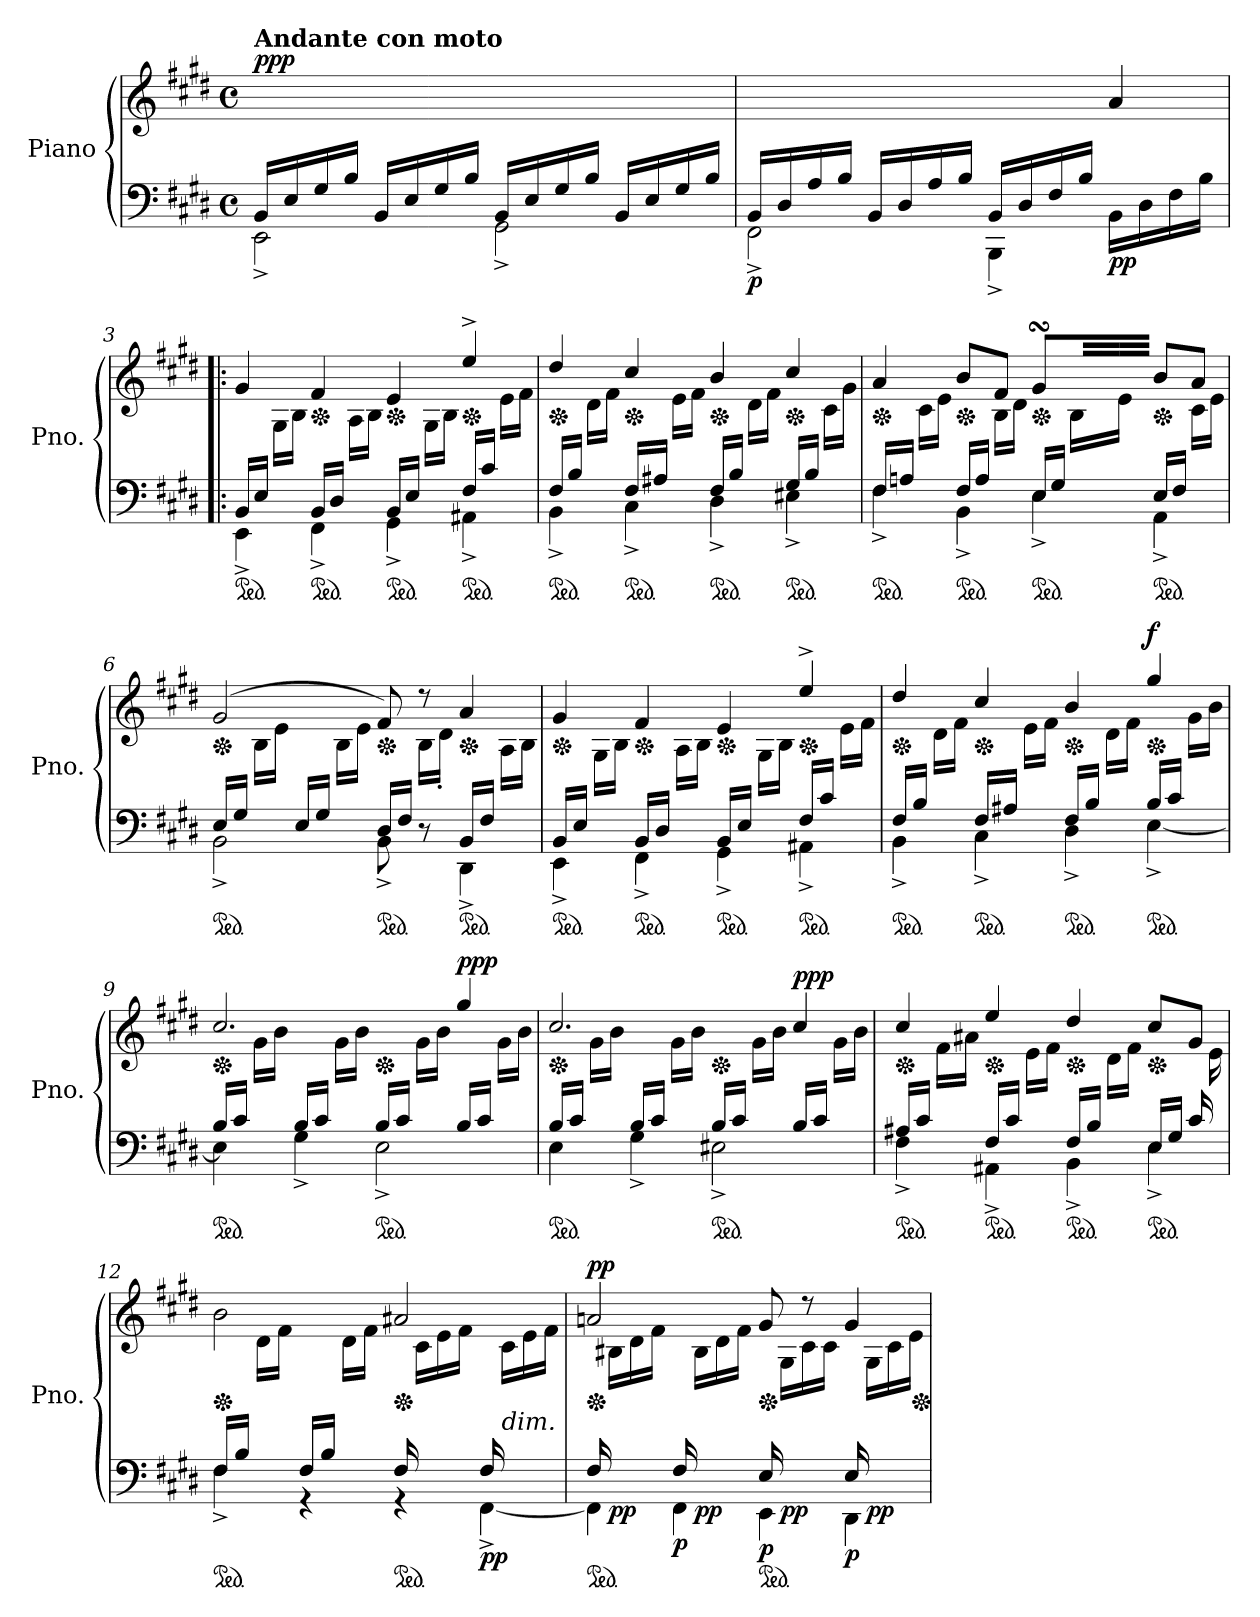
**kern	**kern	**dynam
*part1	*part1	*part1
*staff2	*staff1	*staff1/2
*I"Piano	*	*
*I'Pno.	*	*
*clefF4	*clefG2	*
*k[f#c#g#d#]	*k[f#c#g#d#]	*
*M4/4	*M4/4	*
*met(c)	*met(c)	*
=1	=1	=1
*^	*	*
!	!	!LO:TX:a:B:t=Andante con moto	!
!	!	!	!LO:DY:b=2
!	!	!	!LO:DY:n=1:a
16BB/LL	2EE^\	1ryy	pp p
16E/	.	.	.
16G#/	.	.	.
16B/JJ	.	.	.
*	*	*MM82	*
16BB/LL	.	.	.
16E/	.	.	.
16G#/	.	.	.
16B/JJ	.	.	.
*	*	*MM92	*
16BB/LL	2GG#^\	.	.
16E/	.	.	.
16G#/	.	.	.
16B/JJ	.	.	.
16BB/LL	.	.	.
16E/	.	.	.
16G#/	.	.	.
16B/JJ	.	.	.
=2	=2	=2	=2
!	!	!	!LO:DY:b=2
16BB/LL	2FF#^\	2ryy	p
16D#/	.	.	.
16A/	.	.	.
16B/JJ	.	.	.
16BB/LL	.	.	.
16D#/	.	.	.
16A/	.	.	.
16B/JJ	.	.	.
*	*	*MM80	*
16BB/LL	4BBB^\	4ryy	.
16D#/	.	.	.
16F#/	.	.	.
16B/JJ	.	.	.
!	!	!	!LO:DY:b=2
4ryy	16BB\LL	4a/	pp
.	16D#\	.	.
.	16F#\	.	.
.	16B\JJ	.	.
!!LO:LB:g=z
=3!|:	=3!|:	=3!|:	=3!|:
*ped	*	*	*
*	*	*MM92	*
*	*	*^	*
16BB/LL	4EE^\	4g#/	8ryy	.
16E/JJ	.	.	.	.
8ryy	.	.	16G#\LL	.
.	.	.	16B\JJ	.
*ped	*	*	*	*
*	*	*Xped	*	*
16BB/LL	4FF#^\	4f#/	8ryy	.
16D#/JJ	.	.	.	.
8ryy	.	.	16A\LL	.
.	.	.	16B\JJ	.
*ped	*	*	*	*
*	*	*Xped	*	*
16BB/LL	4GG#^\	4e/	8ryy	.
16E/JJ	.	.	.	.
8ryy	.	.	16G#\LL	.
.	.	.	16B\JJ	.
*ped	*	*	*	*
*	*	*Xped	*	*
*	*	*MM80	*	*
16F#/LL	4AA#X^\	4ee^/	8ryy	.
16c#/JJ	.	.	.	.
8ryy	.	.	16e\LL	.
.	.	.	16f#\JJ	.
=4	=4	=4	=4	=4
*ped	*	*	*	*
*	*	*Xped	*	*
*	*	*MM92	*	*
16F#/LL	4BB^\	4dd#/	8ryy	.
16B/JJ	.	.	.	.
8ryy	.	.	16d#\LL	.
.	.	.	16f#\JJ	.
*ped	*	*	*	*
*	*	*Xped	*	*
16F#/LL	4C#^\	4cc#/	8ryy	.
16A#X/JJ	.	.	.	.
8ryy	.	.	16e\LL	.
.	.	.	16f#\JJ	.
*ped	*	*	*	*
*	*	*Xped	*	*
16F#/LL	4D#^\	4b/	8ryy	.
16B/JJ	.	.	.	.
8ryy	.	.	16d#\LL	.
.	.	.	16f#\JJ	.
*ped	*	*	*	*
*	*	*Xped	*	*
16G#/LL	4E#X^\	4cc#/	8ryy	.
16B/JJ	.	.	.	.
8ryy	.	.	16c#\LL	.
.	.	.	16g#\JJ	.
=5	=5	=5	=5	=5
*ped	*	*	*	*
*	*	*Xped	*	*
16F#/LL	4F#^\	4a/	8ryy	.
16An/JJ	.	.	.	.
8ryy	.	.	16c#\LL	.
.	.	.	16e\JJ	.
*ped	*	*	*	*
*	*	*Xped	*	*
16F#/LL	4BB^\	8b/L	8ryy	.
16A/JJ	.	.	.	.
8ryy	.	8f#/J	16B\LL	.
.	.	.	16d#\JJ	.
*ped	*	*	*	*
*	*	*Xped	*	*
*	*	*MM80	*	*
16E/LL	4E^\	8g#sSsS/L	8ryy	.
16G#/JJ	.	.	.	.
8ryy	.	32a!/LLyy	16B\LL	.
.	.	32g#!/yy	.	.
.	.	32f#!/yy	16e\JJ	.
.	.	32g#!/JJJyy	.	.
*ped	*	*	*	*
*	*	*Xped	*	*
16E/LL	4AA^\	8b/L	8ryy	.
16F#/JJ	.	.	.	.
8ryy	.	8a/J	16c#\LL	.
.	.	.	16e\JJ	.
!!LO:LB:g=z	!!
=6	=6	=6	=6	=6
*ped	*	*	*	*
*	*	*Xped	*	*
16E/LL	2BB^\	(>2g#/	8ryy	.
16G#/JJ	.	.	.	.
8ryy	.	.	16B\LL	.
.	.	.	16e\JJ	.
16E/LL	.	.	8ryy	.
16G#/JJ	.	.	.	.
8ryy	.	.	16B\LL	.
.	.	.	16e\JJ	.
*ped	*	*	*	*
*	*	*Xped	*	*
16D#/LL	8BB^\	8f#/)	8ryy	.
16F#/JJ	.	.	.	.
8ryy	8r	8r	16B\LL	.
.	.	.	16d#'\JJ	.
*ped	*	*	*	*
*	*	*Xped	*	*
*	*	*MM92	*	*
16BB/LL	4DD#^\	4a/	8ryy	.
16F#/JJ	.	.	.	.
8ryy	.	.	16A\LL	.
.	.	.	16B\JJ	.
=7	=7	=7	=7	=7
*ped	*	*	*	*
*	*	*Xped	*	*
16BB/LL	4EE^\	4g#/	8ryy	.
16E/JJ	.	.	.	.
8ryy	.	.	16G#\LL	.
.	.	.	16B\JJ	.
*ped	*	*	*	*
*	*	*Xped	*	*
16BB/LL	4FF#^\	4f#/	8ryy	.
16D#/JJ	.	.	.	.
8ryy	.	.	16A\LL	.
.	.	.	16B\JJ	.
*ped	*	*	*	*
*	*	*Xped	*	*
16BB/LL	4GG#^\	4e/	8ryy	.
16E/JJ	.	.	.	.
8ryy	.	.	16G#\LL	.
.	.	.	16B\JJ	.
*ped	*	*	*	*
*	*	*Xped	*	*
*	*	*MM80	*	*
16F#/LL	4AA#X^\	4ee^/	8ryy	.
16c#/JJ	.	.	.	.
8ryy	.	.	16e\LL	.
.	.	.	16f#\JJ	.
=8	=8	=8	=8	=8
*ped	*	*	*	*
*	*	*Xped	*	*
*	*	*MM92	*	*
16F#/LL	4BB^\	4dd#/	8ryy	.
16B/JJ	.	.	.	.
8ryy	.	.	16d#\LL	.
.	.	.	16f#\JJ	.
*ped	*	*	*	*
*	*	*Xped	*	*
16F#/LL	4C#^\	4cc#/	8ryy	.
16A#X/JJ	.	.	.	.
8ryy	.	.	16e\LL	.
.	.	.	16f#\JJ	.
*ped	*	*	*	*
*	*	*Xped	*	*
*	*	*MM80	*	*
16F#/LL	4D#^\	4b/	8ryy	.
16B/JJ	.	.	.	.
8ryy	.	.	16d#\LL	.
.	.	.	16f#\JJ	.
*ped	*	*	*	*
*	*	*Xped	*	*
*	*	*MM92	*	*
!	!	!	!	!LO:DY:a
16B/LL	[4E^\	4gg#/	8ryy	f
16c#/JJ	.	.	.	.
8ryy	.	.	16g#\LL	.
.	.	.	16b\JJ	.
!!LO:LB:g=z	!!
=9	=9	=9	=9	=9
*ped	*	*	*	*
*	*	*Xped	*	*
16B/LL	4E\]	2.cc#/	8ryy	.
16c#/JJ	.	.	.	.
8ryy	.	.	16g#\LL	.
.	.	.	16b\JJ	.
*	*	*MM80	*	*
16B/LL	4G#^\	.	8ryy	.
16c#/JJ	.	.	.	.
8ryy	.	.	16g#\LL	.
.	.	.	16b\JJ	.
*ped	*	*	*	*
*	*	*Xped	*	*
16B/LL	2E^\	.	8ryy	.
16c#/JJ	.	.	.	.
8ryy	.	.	16g#\LL	.
.	.	.	16b\JJ	.
*	*	*MM92	*	*
!	!	!	!	!LO:DY:b=2
!	!	!	!	!LO:DY:n=1:a
16B/LL	.	4gg#/	8ryy	pp p
16c#/JJ	.	.	.	.
8ryy	.	.	16g#\LL	.
.	.	.	16b\JJ	.
=10	=10	=10	=10	=10
*ped	*	*	*	*
*	*	*Xped	*	*
16B/LL	4E\	2.cc#/	8ryy	.
16c#/JJ	.	.	.	.
8ryy	.	.	16g#\LL	.
.	.	.	16b\JJ	.
*	*	*MM80	*	*
16B/LL	4G#^\	.	8ryy	.
16c#/JJ	.	.	.	.
8ryy	.	.	16g#\LL	.
.	.	.	16b\JJ	.
*ped	*	*	*	*
*	*	*Xped	*	*
16B/LL	2E#X^\	.	8ryy	.
16c#/JJ	.	.	.	.
8ryy	.	.	16g#\LL	.
.	.	.	16b\JJ	.
*	*	*MM92	*	*
!	!	!	!	!LO:DY:b=2
!	!	!	!	!LO:DY:n=1:a
16B/LL	.	4cc#/	8ryy	pp p
16c#/JJ	.	.	.	.
8ryy	.	.	16g#\LL	.
.	.	.	16b\JJ	.
=11	=11	=11	=11	=11
*ped	*	*	*	*
*	*	*Xped	*	*
16A#X/LL	4F#^\	4cc#/	8ryy	.
16c#/JJ	.	.	.	.
8ryy	.	.	16f#\LL	.
.	.	.	16a#X\JJ	.
*ped	*	*	*	*
*	*	*Xped	*	*
16F#/LL	4AA#X^\	4ee/	8ryy	.
16c#/JJ	.	.	.	.
8ryy	.	.	16e\LL	.
.	.	.	16f#\JJ	.
*ped	*	*	*	*
*	*	*Xped	*	*
16F#/LL	4BB^\	4dd#/	8ryy	.
16B/JJ	.	.	.	.
8ryy	.	.	16d#\LL	.
.	.	.	16f#\JJ	.
*ped	*	*	*	*
*	*	*Xped	*	*
16E/LL	4E^\	8cc#/L	8.ryy	.
16G#/JJ	.	.	.	.
16c#/	.	8g#/J	.	.
16ryy	.	.	16e\	.
!!LO:LB:g=z	!!
=12	=12	=12	=12	=12
*ped	*	*	*	*
*	*	*Xped	*	*
16F#/LL	4F#^\	2b\	8ryy	.
16B/JJ	.	.	.	.
8ryy	.	.	16d#\LL	.
.	.	.	16f#\JJ	.
16F#/LL	4r	.	8ryy	.
16B/JJ	.	.	.	.
8ryy	.	.	16d#\LL	.
.	.	.	16f#\JJ	.
*ped	*	*	*	*
*	*	*Xped	*	*
*	*	*MM80	*	*
16F#/	4r	2a#X/	16ryy	.
8.ryy	.	.	16c#\LL	.
.	.	.	16e\	.
.	.	.	16f#\JJ	.
!	!	!	!	!LO:DY:b=2
16F#/	[4FF#^\	.	16ryy	pp
!LO:TX:a:i:t=dim.	!	!	!	!
8.ryy	.	.	16c#\LL	.
.	.	.	16e\	.
.	.	.	16f#\JJ	.
=13	=13	=13	=13	=13
*ped	*	*	*	*
*	*	*Xped	*	*
*	*	*MM92	*	*
!	!	!	!	!LO:DY:b=2
!	!	!	!	!LO:DY:n=1:a
16F#/	4FF#\]	2an/	16ryy	p p
!	!	!	!	!LO:DY:n=2:b=2
8.ryy	.	.	16B#X\LL	pp
.	.	.	16d#\	.
.	.	.	16f#\JJ	.
!	!	!	!	!LO:DY:n=3:b=2
16F#/	4FF#\	.	16ryy	p
!	!	!	!	!LO:DY:n=4:b=2
8.ryy	.	.	16B#\LL	pp
.	.	.	16d#\	.
.	.	.	16f#\JJ	.
*ped	*	*	*	*
*	*	*Xped	*	*
!	!	!	!	!LO:DY:n=5:b=2
16E/	4EE\	8g#/	16ryy	p
!	!	!	!	!LO:DY:n=6:b=2
8.ryy	.	.	16G#\LL	pp
.	.	8r	16c#\	.
.	.	.	16c#\JJ	.
!	!	!	!	!LO:DY:n=7:b=2
16E/	4DD#\	4g#/	16ryy	p
!	!	!	!	!LO:DY:n=8:b=2
8.ryy	.	.	16G#\LL	pp
.	.	.	16c#\	.
.	.	.	16e\JJ	.
*v	*v	*	*	*
*	*Xped	*	*
*	*v	*v	*
=	=	=
*-	*-	*-
